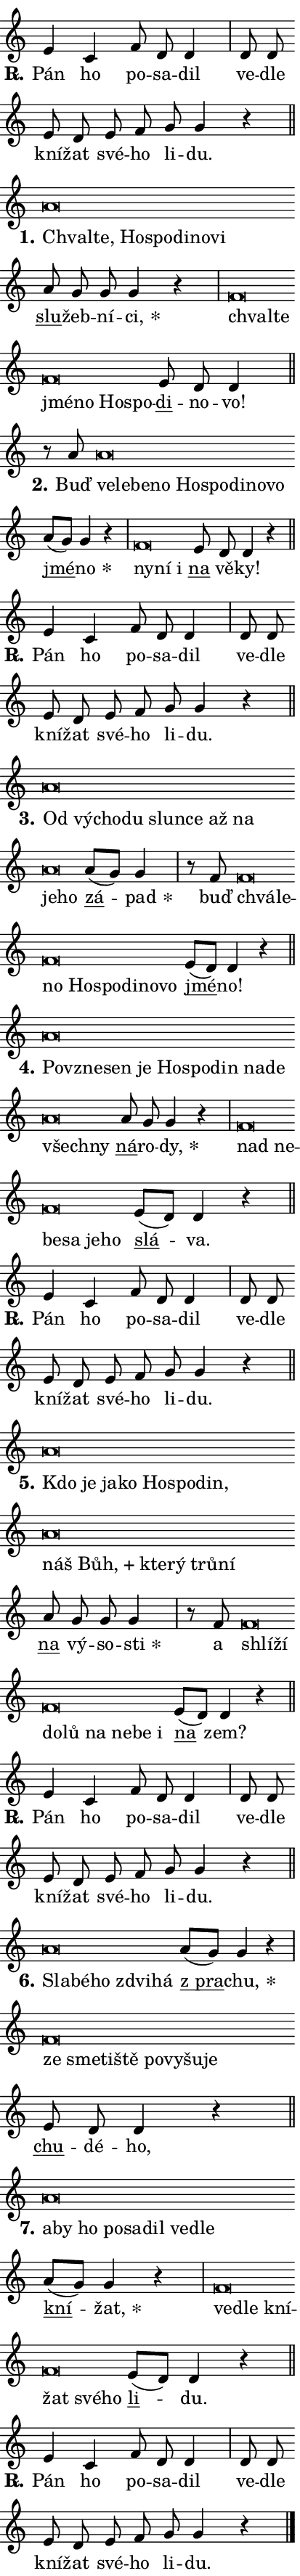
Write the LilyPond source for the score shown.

\version "2.24.0"
\header { tagline = "" }
\paper {
  indent = 0\cm
  top-margin = 0\cm
  right-margin = 0.13\cm % to fit lyric hyphens
  bottom-margin = 0\cm
  left-margin = 0\cm
  paper-width = 7\cm
  page-breaking = #ly:one-page-breaking
  system-system-spacing.basic-distance = #11
  score-system-spacing.basic-distance = #11
  ragged-last = ##f
}


%% Author: Thomas Morley
%% https://lists.gnu.org/archive/html/lilypond-user/2020-05/msg00002.html
#(define (line-position grob)
"Returns position of @var[grob} in current system:
   @code{'start}, if at first time-step
   @code{'end}, if at last time-step
   @code{'middle} otherwise
"
  (let* ((col (ly:item-get-column grob))
         (ln (ly:grob-object col 'left-neighbor))
         (rn (ly:grob-object col 'right-neighbor))
         (col-to-check-left (if (ly:grob? ln) ln col))
         (col-to-check-right (if (ly:grob? rn) rn col))
         (break-dir-left
           (and
             (ly:grob-property col-to-check-left 'non-musical #f)
             (ly:item-break-dir col-to-check-left)))
         (break-dir-right
           (and
             (ly:grob-property col-to-check-right 'non-musical #f)
             (ly:item-break-dir col-to-check-right))))
        (cond ((eqv? 1 break-dir-left) 'start)
              ((eqv? -1 break-dir-right) 'end)
              (else 'middle))))

#(define (tranparent-at-line-position vctor)
  (lambda (grob)
  "Relying on @code{line-position} select the relevant enry from @var{vctor}.
Used to determine transparency,"
    (case (line-position grob)
      ((end) (not (vector-ref vctor 0)))
      ((middle) (not (vector-ref vctor 1)))
      ((start) (not (vector-ref vctor 2))))))

noteHeadBreakVisibility =
#(define-music-function (break-visibility)(vector?)
"Makes @code{NoteHead}s transparent relying on @var{break-visibility}"
#{
  \override NoteHead.transparent =
    #(tranparent-at-line-position break-visibility)
#})

#(define delete-ledgers-for-transparent-note-heads
  (lambda (grob)
    "Reads whether a @code{NoteHead} is transparent.
If so this @code{NoteHead} is removed from @code{'note-heads} from
@var{grob}, which is supposed to be @code{LedgerLineSpanner}.
As a result ledgers are not printed for this @code{NoteHead}"
    (let* ((nhds-array (ly:grob-object grob 'note-heads))
           (nhds-list
             (if (ly:grob-array? nhds-array)
                 (ly:grob-array->list nhds-array)
                 '()))
           ;; Relies on the transparent-property being done before
           ;; Staff.LedgerLineSpanner.after-line-breaking is executed.
           ;; This is fragile ...
           (to-keep
             (remove
               (lambda (nhd)
                 (ly:grob-property nhd 'transparent #f))
               nhds-list)))
      ;; TODO find a better method to iterate over grob-arrays, similiar
      ;; to filter/remove etc for lists
      ;; For now rebuilt from scratch
      (set! (ly:grob-object grob 'note-heads)  '())
      (for-each
        (lambda (nhd)
          (ly:pointer-group-interface::add-grob grob 'note-heads nhd))
        to-keep))))

squashNotes = {
  \override NoteHead.X-extent = #'(-0.2 . 0.2)
  \override NoteHead.Y-extent = #'(-0.75 . 0)
  \override NoteHead.stencil =
    #(lambda (grob)
       (let ((pos (ly:grob-property grob 'staff-position)))
         (begin
           (if (< pos -7) (display "ERROR: Lower brevis then expected\n") (display ""))
           (if (<= pos -6) ly:text-interface::print ly:note-head::print))))
}
unSquashNotes = {
  \revert NoteHead.X-extent
  \revert NoteHead.Y-extent
  \revert NoteHead.stencil
}

hideNotes = \noteHeadBreakVisibility #begin-of-line-visible
unHideNotes = \noteHeadBreakVisibility #all-visible

% work-around for resetting accidentals
% https://lilypond.org/doc/v2.23/Documentation/notation/displaying-rhythms#unmetered-music
cadenzaMeasure = {
  \cadenzaOff
  \partial 1024 s1024
  \cadenzaOn
}

#(define-markup-command (accent layout props text) (markup?)
  "Underline accented syllable"
  (interpret-markup layout props
    #{\markup \override #'(offset . 4.3) \underline { #text }#}))

responsum = \markup \concat {
  "R" \hspace #-1.05 \path #0.1 #'((moveto 0 0.07) (lineto 0.9 0.8)) \hspace #0.05 "."
}

spaceSize = #0.6828661417322834 % exact space size for TeX Gyre Schola

\layout {
  \context {
    \Staff
    \remove "Time_signature_engraver"
    \override LedgerLineSpanner.after-line-breaking = #delete-ledgers-for-transparent-note-heads
  }
  \context {
    \Lyrics {
      \override LyricSpace.minimum-distance = \spaceSize
      \override LyricText.font-name = #"TeX Gyre Schola"
      \override LyricText.font-size = 1
      \override StanzaNumber.font-name = #"TeX Gyre Schola Bold"
      \override StanzaNumber.font-size = 1
    }
  }
  \context {
    \Score 
    \override NoteHead.text =
      #(lambda (grob) 
        (let ((pos (ly:grob-property grob 'staff-position)))
          #{\markup {
            \combine
              \halign #-0.55 \raise #(if (= pos -6) 0 0.5) \override #'(thickness . 2) \draw-line #'(3.2 . 0)
              \musicglyph "noteheads.sM1"
          }#}))
  }
}

% magnetic-lyrics.ily
%
%   written by
%     Jean Abou Samra <jean@abou-samra.fr>
%     Werner Lemberg <wl@gnu.org>
%
%   adapted by
%     Jiri Hon <jiri.hon@gmail.com>
%
% Version 2022-Apr-15

% https://www.mail-archive.com/lilypond-user@gnu.org/msg149350.html

#(define (Left_hyphen_pointer_engraver context)
   "Collect syllable-hyphen-syllable occurrences in lyrics and store
them in properties.  This engraver only looks to the left.  For
example, if the lyrics input is @code{foo -- bar}, it does the
following.

@itemize @bullet
@item
Set the @code{text} property of the @code{LyricHyphen} grob between
@q{foo} and @q{bar} to @code{foo}.

@item
Set the @code{left-hyphen} property of the @code{LyricText} grob with
text @q{foo} to the @code{LyricHyphen} grob between @q{foo} and
@q{bar}.
@end itemize

Use this auxiliary engraver in combination with the
@code{lyric-@/text::@/apply-@/magnetic-@/offset!} hook."
   (let ((hyphen #f)
         (text #f))
     (make-engraver
      (acknowledgers
       ((lyric-syllable-interface engraver grob source-engraver)
        (set! text grob)))
      (end-acknowledgers
       ((lyric-hyphen-interface engraver grob source-engraver)
        ;(when (not (grob::has-interface grob 'lyric-space-interface))
          (set! hyphen grob)));)
      ((stop-translation-timestep engraver)
       (when (and text hyphen)
         (ly:grob-set-object! text 'left-hyphen hyphen))
       (set! text #f)
       (set! hyphen #f)))))

#(define (lyric-text::apply-magnetic-offset! grob)
   "If the space between two syllables is less than the value in
property @code{LyricText@/.details@/.squash-threshold}, move the right
syllable to the left so that it gets concatenated with the left
syllable.

Use this function as a hook for
@code{LyricText@/.after-@/line-@/breaking} if the
@code{Left_@/hyphen_@/pointer_@/engraver} is active."
   (let ((hyphen (ly:grob-object grob 'left-hyphen #f)))
     (when hyphen
       (let ((left-text (ly:spanner-bound hyphen LEFT)))
         (when (grob::has-interface left-text 'lyric-syllable-interface)
           (let* ((common (ly:grob-common-refpoint grob left-text X))
                  (this-x-ext (ly:grob-extent grob common X))
                  (left-x-ext
                   (begin
                     ;; Trigger magnetism for left-text.
                     (ly:grob-property left-text 'after-line-breaking)
                     (ly:grob-extent left-text common X)))
                  ;; `delta` is the gap width between two syllables.
                  (delta (- (interval-start this-x-ext)
                            (interval-end left-x-ext)))
                  (details (ly:grob-property grob 'details))
                  (threshold (assoc-get 'squash-threshold details 0.2)))
             (when (< delta threshold)
               (let* (;; We have to manipulate the input text so that
                      ;; ligatures crossing syllable boundaries are not
                      ;; disabled.  For languages based on the Latin
                      ;; script this is essentially a beautification.
                      ;; However, for non-Western scripts it can be a
                      ;; necessity.
                      (lt (ly:grob-property left-text 'text))
                      (rt (ly:grob-property grob 'text))
                      (is-space (grob::has-interface hyphen 'lyric-space-interface))
                      (space (if is-space " " ""))
                      (extra-delta (if is-space spaceSize 0))
                      ;; Append new syllable.
                      (ltrt-space (if (and (string? lt) (string? rt))
                                (string-append lt space rt)
                                (make-concat-markup (list lt space rt))))
                      ;; Right-align `ltrt` to the right side.
                      (ltrt-space-markup (grob-interpret-markup
                               grob
                               (make-translate-markup
                                (cons (interval-length this-x-ext) 0)
                                (make-right-align-markup ltrt-space)))))
                 (begin
                   ;; Don't print `left-text`.
                   (ly:grob-set-property! left-text 'stencil #f)
                   ;; Set text and stencil (which holds all collected
                   ;; syllables so far) and shift it to the left.
                   (ly:grob-set-property! grob 'text ltrt-space)
                   (ly:grob-set-property! grob 'stencil ltrt-space-markup)
                   (ly:grob-translate-axis! grob (- (- delta extra-delta)) X))))))))))


#(define (lyric-hyphen::displace-bounds-first grob)
   ;; Make very sure this callback isn't triggered too early.
   (let ((left (ly:spanner-bound grob LEFT))
         (right (ly:spanner-bound grob RIGHT)))
     (ly:grob-property left 'after-line-breaking)
     (ly:grob-property right 'after-line-breaking)
     (ly:lyric-hyphen::print grob)))

squashThreshold = #0.4

\layout {
  \context {
    \Lyrics
    \consists #Left_hyphen_pointer_engraver
    \override LyricText.after-line-breaking =
      #lyric-text::apply-magnetic-offset!
    \override LyricHyphen.stencil = #lyric-hyphen::displace-bounds-first
    \override LyricText.details.squash-threshold = \squashThreshold
    \override LyricHyphen.minimum-distance = 0
    \override LyricHyphen.minimum-length = \squashThreshold
  }
}

squashText = \override LyricText.details.squash-threshold = 9999
unSquashText = \override LyricText.details.squash-threshold = \squashThreshold

leftText = \override LyricText.self-alignment-X = #LEFT
unLeftText = \revert LyricText.self-alignment-X

starOffset = #(lambda (grob) 
                (let ((x_offset (ly:self-alignment-interface::aligned-on-x-parent grob)))
                  (if (= x_offset 0) 0 (+ x_offset 1.2))))

star = #(define-music-function (syllable)(string?)
"Append star separator at the end of a syllable"
#{
  \once \override LyricText.X-offset = #starOffset
  \lyricmode { \markup {
    #syllable
    \override #'((font-name . "TeX Gyre Schola Bold")) \hspace #0.2 \lower #0.65 \larger "*"
  } }
#})

starAccent = #(define-music-function (syllable)(string?)
"Append star separator at the end of a syllable and make accent"
#{
  \once \override LyricText.X-offset = #starOffset
  \lyricmode { \markup {
    \accent #syllable
    \override #'((font-name . "TeX Gyre Schola Bold")) \hspace #0.2 \lower #0.65 \larger "*"
  } }
#})

breath = #(define-music-function (syllable)(string?)
"Append breathing indicator at the end of a syllable"
#{
  \lyricmode { \markup { #syllable "+" } }
#})

optionalBreath = #(define-music-function (syllable)(string?)
"Append optional breathing indicator at the end of a syllable"
#{
  \lyricmode { \markup { #syllable "(+)" } }
#})


\score {
    <<
        \new Voice = "melody" { \cadenzaOn \key c \major \relative { e'4 c f8 d d4 \cadenzaMeasure \bar "|" d8 d \bar "" e d \bar "" e f g g4 r \cadenzaMeasure \bar "||" \break } }
        \new Lyrics \lyricsto "melody" { \lyricmode { \set stanza = \responsum
Pán ho po -- sa -- dil ve -- dle kní -- žat své -- ho li -- du. } }
    >>
    \layout {}
}

\score {
    <<
        \new Voice = "melody" { \cadenzaOn \key c \major \relative { \squashNotes a'\breve*1/16 \hideNotes \breve*1/16 \bar "" \breve*1/16 \bar "" \breve*1/16 \bar "" \breve*1/16 \bar "" \breve*1/16 \breve*1/16 \bar "" \unHideNotes \unSquashNotes \bar "" a8 g g g4 r \cadenzaMeasure \bar "|" \squashNotes f\breve*1/16 \hideNotes \breve*1/16 \bar "" \breve*1/16 \bar "" \breve*1/16 \bar "" \breve*1/16 \breve*1/16 \bar "" \unHideNotes \unSquashNotes \bar "" e8 d d4 \cadenzaMeasure \bar "||" \break } }
        \new Lyrics \lyricsto "melody" { \lyricmode { \set stanza = "1."
\leftText Chval -- \squashText te, Ho -- spo -- di -- no -- vi \unLeftText \unSquashText \markup \accent slu -- žeb -- ní -- \star ci, \leftText chval -- \squashText te jmé -- no Ho -- spo -- \unLeftText \unSquashText \markup \accent di -- no -- vo! } }
    >>
    \layout {}
}

\score {
    <<
        \new Voice = "melody" { \cadenzaOn \key c \major \relative { r8 a'8 \squashNotes a\breve*1/16 \hideNotes \breve*1/16 \bar "" \breve*1/16 \bar "" \breve*1/16 \bar "" \breve*1/16 \bar "" \breve*1/16 \bar "" \breve*1/16 \bar "" \breve*1/16 \breve*1/16 \bar "" \unHideNotes \unSquashNotes \bar "" a8[( g)] g4 r \cadenzaMeasure \bar "|" \squashNotes f\breve*1/16 \hideNotes \breve*1/16 \breve*1/16 \bar "" \unHideNotes \unSquashNotes \bar "" e8 d d4 r \cadenzaMeasure \bar "||" \break } }
        \new Lyrics \lyricsto "melody" { \lyricmode { \set stanza = "2."
Buď \leftText ve -- \squashText le -- be -- no Ho -- spo -- di -- no -- vo \unLeftText \unSquashText \markup \accent jmé -- \star no \leftText ny -- \squashText ní i \unLeftText \unSquashText \markup \accent na vě -- ky! } }
    >>
    \layout {}
}

\score {
    <<
        \new Voice = "melody" { \cadenzaOn \key c \major \relative { e'4 c f8 d d4 \cadenzaMeasure \bar "|" d8 d \bar "" e d \bar "" e f g g4 r \cadenzaMeasure \bar "||" \break } }
        \new Lyrics \lyricsto "melody" { \lyricmode { \set stanza = \responsum
Pán ho po -- sa -- dil ve -- dle kní -- žat své -- ho li -- du. } }
    >>
    \layout {}
}

\score {
    <<
        \new Voice = "melody" { \cadenzaOn \key c \major \relative { \squashNotes a'\breve*1/16 \hideNotes \breve*1/16 \bar "" \breve*1/16 \bar "" \breve*1/16 \bar "" \breve*1/16 \bar "" \breve*1/16 \bar "" \breve*1/16 \bar "" \breve*1/16 \bar "" \breve*1/16 \breve*1/16 \bar "" \unHideNotes \unSquashNotes \bar "" a8[( g)] g4 \cadenzaMeasure \bar "|" r8 f8 \squashNotes f\breve*1/16 \hideNotes \breve*1/16 \bar "" \breve*1/16 \bar "" \breve*1/16 \bar "" \breve*1/16 \bar "" \breve*1/16 \bar "" \breve*1/16 \breve*1/16 \bar "" \unHideNotes \unSquashNotes \bar "" e8[( d)] d4 r \cadenzaMeasure \bar "||" \break } }
        \new Lyrics \lyricsto "melody" { \lyricmode { \set stanza = "3."
\leftText Od \squashText vý -- cho -- du slun -- ce až na je -- ho \unLeftText \unSquashText \markup \accent zá -- \star pad buď \leftText chvá -- \squashText le -- no Ho -- spo -- di -- no -- vo \unLeftText \unSquashText \markup \accent jmé -- no! } }
    >>
    \layout {}
}

\score {
    <<
        \new Voice = "melody" { \cadenzaOn \key c \major \relative { \squashNotes a'\breve*1/16 \hideNotes \breve*1/16 \bar "" \breve*1/16 \bar "" \breve*1/16 \bar "" \breve*1/16 \bar "" \breve*1/16 \bar "" \breve*1/16 \bar "" \breve*1/16 \bar "" \breve*1/16 \bar "" \breve*1/16 \breve*1/16 \bar "" \unHideNotes \unSquashNotes \bar "" a8 g g4 r \cadenzaMeasure \bar "|" \squashNotes f\breve*1/16 \hideNotes \breve*1/16 \bar "" \breve*1/16 \bar "" \breve*1/16 \bar "" \breve*1/16 \breve*1/16 \bar "" \unHideNotes \unSquashNotes \bar "" e8[( d)] d4 r \cadenzaMeasure \bar "||" \break } }
        \new Lyrics \lyricsto "melody" { \lyricmode { \set stanza = "4."
\leftText Po -- \squashText vzne -- sen je Ho -- spo -- din na -- de všech -- ny \unLeftText \unSquashText \markup \accent ná -- ro -- \star dy, \leftText nad \squashText ne -- be -- sa je -- ho \unLeftText \unSquashText \markup \accent slá -- va. } }
    >>
    \layout {}
}

\score {
    <<
        \new Voice = "melody" { \cadenzaOn \key c \major \relative { e'4 c f8 d d4 \cadenzaMeasure \bar "|" d8 d \bar "" e d \bar "" e f g g4 r \cadenzaMeasure \bar "||" \break } }
        \new Lyrics \lyricsto "melody" { \lyricmode { \set stanza = \responsum
Pán ho po -- sa -- dil ve -- dle kní -- žat své -- ho li -- du. } }
    >>
    \layout {}
}

\score {
    <<
        \new Voice = "melody" { \cadenzaOn \key c \major \relative { \squashNotes a'\breve*1/16 \hideNotes \breve*1/16 \bar "" \breve*1/16 \bar "" \breve*1/16 \bar "" \breve*1/16 \bar "" \breve*1/16 \bar "" \breve*1/16 \bar "" \breve*1/16 \bar "" \breve*1/16 \bar "" \breve*1/16 \bar "" \breve*1/16 \bar "" \breve*1/16 \breve*1/16 \bar "" \unHideNotes \unSquashNotes \bar "" a8 g g g4 \cadenzaMeasure \bar "|" r8 f8 \squashNotes f\breve*1/16 \hideNotes \breve*1/16 \bar "" \breve*1/16 \bar "" \breve*1/16 \bar "" \breve*1/16 \bar "" \breve*1/16 \bar "" \breve*1/16 \breve*1/16 \bar "" \unHideNotes \unSquashNotes \bar "" e8[( d)] d4 r \cadenzaMeasure \bar "||" \break } }
        \new Lyrics \lyricsto "melody" { \lyricmode { \set stanza = "5."
\leftText Kdo \squashText je ja -- ko Ho -- spo -- din, náš \breath "Bůh," kte -- rý trů -- ní \unLeftText \unSquashText \markup \accent na vý -- so -- \star sti a \leftText shlí -- \squashText ží do -- lů na ne -- be i \unLeftText \unSquashText \markup \accent na zem? } }
    >>
    \layout {}
}

\score {
    <<
        \new Voice = "melody" { \cadenzaOn \key c \major \relative { e'4 c f8 d d4 \cadenzaMeasure \bar "|" d8 d \bar "" e d \bar "" e f g g4 r \cadenzaMeasure \bar "||" \break } }
        \new Lyrics \lyricsto "melody" { \lyricmode { \set stanza = \responsum
Pán ho po -- sa -- dil ve -- dle kní -- žat své -- ho li -- du. } }
    >>
    \layout {}
}

\score {
    <<
        \new Voice = "melody" { \cadenzaOn \key c \major \relative { \squashNotes a'\breve*1/16 \hideNotes \breve*1/16 \bar "" \breve*1/16 \bar "" \breve*1/16 \breve*1/16 \bar "" \unHideNotes \unSquashNotes \bar "" a8[( g)] g4 r \cadenzaMeasure \bar "|" \squashNotes f\breve*1/16 \hideNotes \breve*1/16 \bar "" \breve*1/16 \bar "" \breve*1/16 \bar "" \breve*1/16 \bar "" \breve*1/16 \bar "" \breve*1/16 \breve*1/16 \bar "" \unHideNotes \unSquashNotes \bar "" e8 d d4 r \cadenzaMeasure \bar "||" \break } }
        \new Lyrics \lyricsto "melody" { \lyricmode { \set stanza = "6."
\leftText Sla -- \squashText bé -- ho zdvi -- há \unLeftText \unSquashText \markup \accent "z pra" -- \star chu, \leftText ze \squashText sme -- ti -- ště po -- vy -- šu -- je \unLeftText \unSquashText \markup \accent chu -- dé -- ho, } }
    >>
    \layout {}
}

\score {
    <<
        \new Voice = "melody" { \cadenzaOn \key c \major \relative { \squashNotes a'\breve*1/16 \hideNotes \breve*1/16 \bar "" \breve*1/16 \bar "" \breve*1/16 \bar "" \breve*1/16 \bar "" \breve*1/16 \bar "" \breve*1/16 \breve*1/16 \bar "" \unHideNotes \unSquashNotes \bar "" a8[( g)] g4 r \cadenzaMeasure \bar "|" \squashNotes f\breve*1/16 \hideNotes \breve*1/16 \bar "" \breve*1/16 \bar "" \breve*1/16 \bar "" \breve*1/16 \breve*1/16 \bar "" \unHideNotes \unSquashNotes \bar "" e8[( d)] d4 r \cadenzaMeasure \bar "||" \break } }
        \new Lyrics \lyricsto "melody" { \lyricmode { \set stanza = "7."
\leftText a -- \squashText by ho po -- sa -- dil ve -- dle \unLeftText \unSquashText \markup \accent kní -- \star žat, \leftText ve -- \squashText dle kní -- žat své -- ho \unLeftText \unSquashText \markup \accent li -- du. } }
    >>
    \layout {}
}

\score {
    <<
        \new Voice = "melody" { \cadenzaOn \key c \major \relative { e'4 c f8 d d4 \cadenzaMeasure \bar "|" d8 d \bar "" e d \bar "" e f g g4 r \cadenzaMeasure \bar "||" \break } \bar "|." }
        \new Lyrics \lyricsto "melody" { \lyricmode { \set stanza = \responsum
Pán ho po -- sa -- dil ve -- dle kní -- žat své -- ho li -- du. } }
    >>
    \layout {}
}
